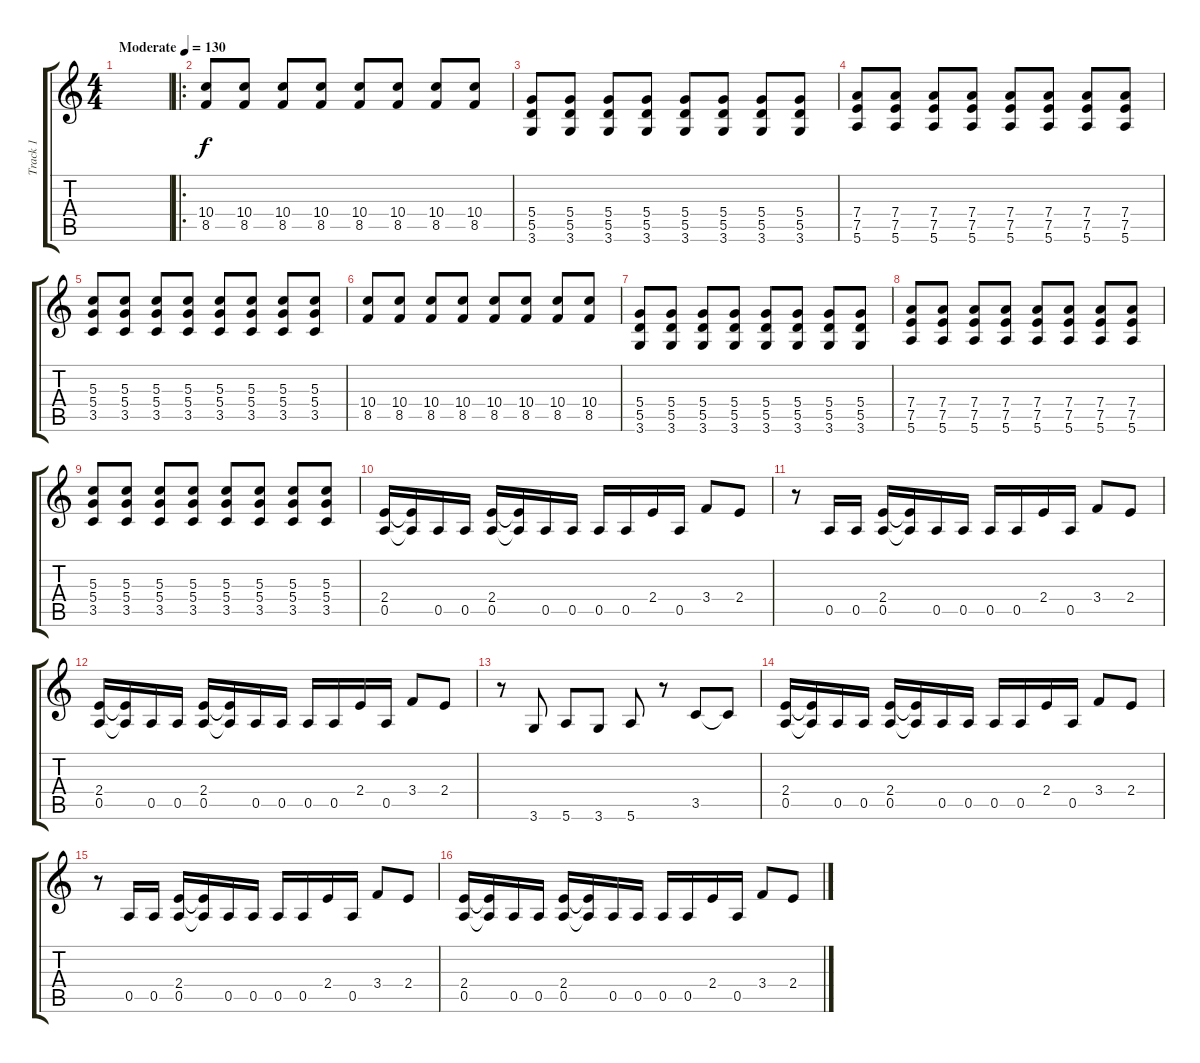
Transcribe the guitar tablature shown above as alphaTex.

\track ("Track 1" "Track 1") {instrument distortionguitar}
\staff {score tabs}
\tuning (E4 B3 G3 D3 A2 E2) {hide}
\ts (4 4)
\tempo (130 "Moderate")
\clef g2
\ks c
|
\ro
(10.4 8.5).8 (10.4 8.5).8 (10.4 8.5).8 (10.4 8.5).8 (10.4 8.5).8 (10.4 8.5).8 (10.4 8.5).8 (10.4 8.5).8 |
(5.4 5.5 3.6).8 (5.4 5.5 3.6).8 (5.4 5.5 3.6).8 (5.4 5.5 3.6).8 (5.4 5.5 3.6).8 (5.4 5.5 3.6).8 (5.4 5.5 3.6).8 (5.4 5.5 3.6).8 |
(7.4 7.5 5.6).8 (7.4 7.5 5.6).8 (7.4 7.5 5.6).8 (7.4 7.5 5.6).8 (7.4 7.5 5.6).8 (7.4 7.5 5.6).8 (7.4 7.5 5.6).8 (7.4 7.5 5.6).8 |
(5.3 5.4 3.5).8 (5.3 5.4 3.5).8 (5.3 5.4 3.5).8 (5.3 5.4 3.5).8 (5.3 5.4 3.5).8 (5.3 5.4 3.5).8 (5.3 5.4 3.5).8 (5.3 5.4 3.5).8 |
(10.4 8.5).8 (10.4 8.5).8 (10.4 8.5).8 (10.4 8.5).8 (10.4 8.5).8 (10.4 8.5).8 (10.4 8.5).8 (10.4 8.5).8 |
(5.4 5.5 3.6).8 (5.4 5.5 3.6).8 (5.4 5.5 3.6).8 (5.4 5.5 3.6).8 (5.4 5.5 3.6).8 (5.4 5.5 3.6).8 (5.4 5.5 3.6).8 (5.4 5.5 3.6).8 |
(7.4 7.5 5.6).8 (7.4 7.5 5.6).8 (7.4 7.5 5.6).8 (7.4 7.5 5.6).8 (7.4 7.5 5.6).8 (7.4 7.5 5.6).8 (7.4 7.5 5.6).8 (7.4 7.5 5.6).8 |
(5.3 5.4 3.5).8 (5.3 5.4 3.5).8 (5.3 5.4 3.5).8 (5.3 5.4 3.5).8 (5.3 5.4 3.5).8 (5.3 5.4 3.5).8 (5.3 5.4 3.5).8 (5.3 5.4 3.5).8 |
(2.4 0.5).16 (2.4{t} 0.5{t}).16 0.5.16 0.5.16 (2.4 0.5).16 (2.4{t} 0.5{t}).16 0.5.16 0.5.16 0.5.16 0.5.16 2.4.16 0.5.16 3.4.8 2.4.8 |
r.8 0.5.16 0.5.16 (2.4 0.5).16 (2.4{t} 0.5{t}).16 0.5.16 0.5.16 0.5.16 0.5.16 2.4.16 0.5.16 3.4.8 2.4.8 |
(2.4 0.5).16 (2.4{t} 0.5{t}).16 0.5.16 0.5.16 (2.4 0.5).16 (2.4{t} 0.5{t}).16 0.5.16 0.5.16 0.5.16 0.5.16 2.4.16 0.5.16 3.4.8 2.4.8 |
r.8 3.6.8 5.6.8 3.6.8 5.6.8 r.8 3.5.8 3.5{t}.8 |
(2.4 0.5).16 (2.4{t} 0.5{t}).16 0.5.16 0.5.16 (2.4 0.5).16 (2.4{t} 0.5{t}).16 0.5.16 0.5.16 0.5.16 0.5.16 2.4.16 0.5.16 3.4.8 2.4.8 |
r.8 0.5.16 0.5.16 (2.4 0.5).16 (2.4{t} 0.5{t}).16 0.5.16 0.5.16 0.5.16 0.5.16 2.4.16 0.5.16 3.4.8 2.4.8 |
(2.4 0.5).16 (2.4{t} 0.5{t}).16 0.5.16 0.5.16 (2.4 0.5).16 (2.4{t} 0.5{t}).16 0.5.16 0.5.16 0.5.16 0.5.16 2.4.16 0.5.16 3.4.8 2.4.8
